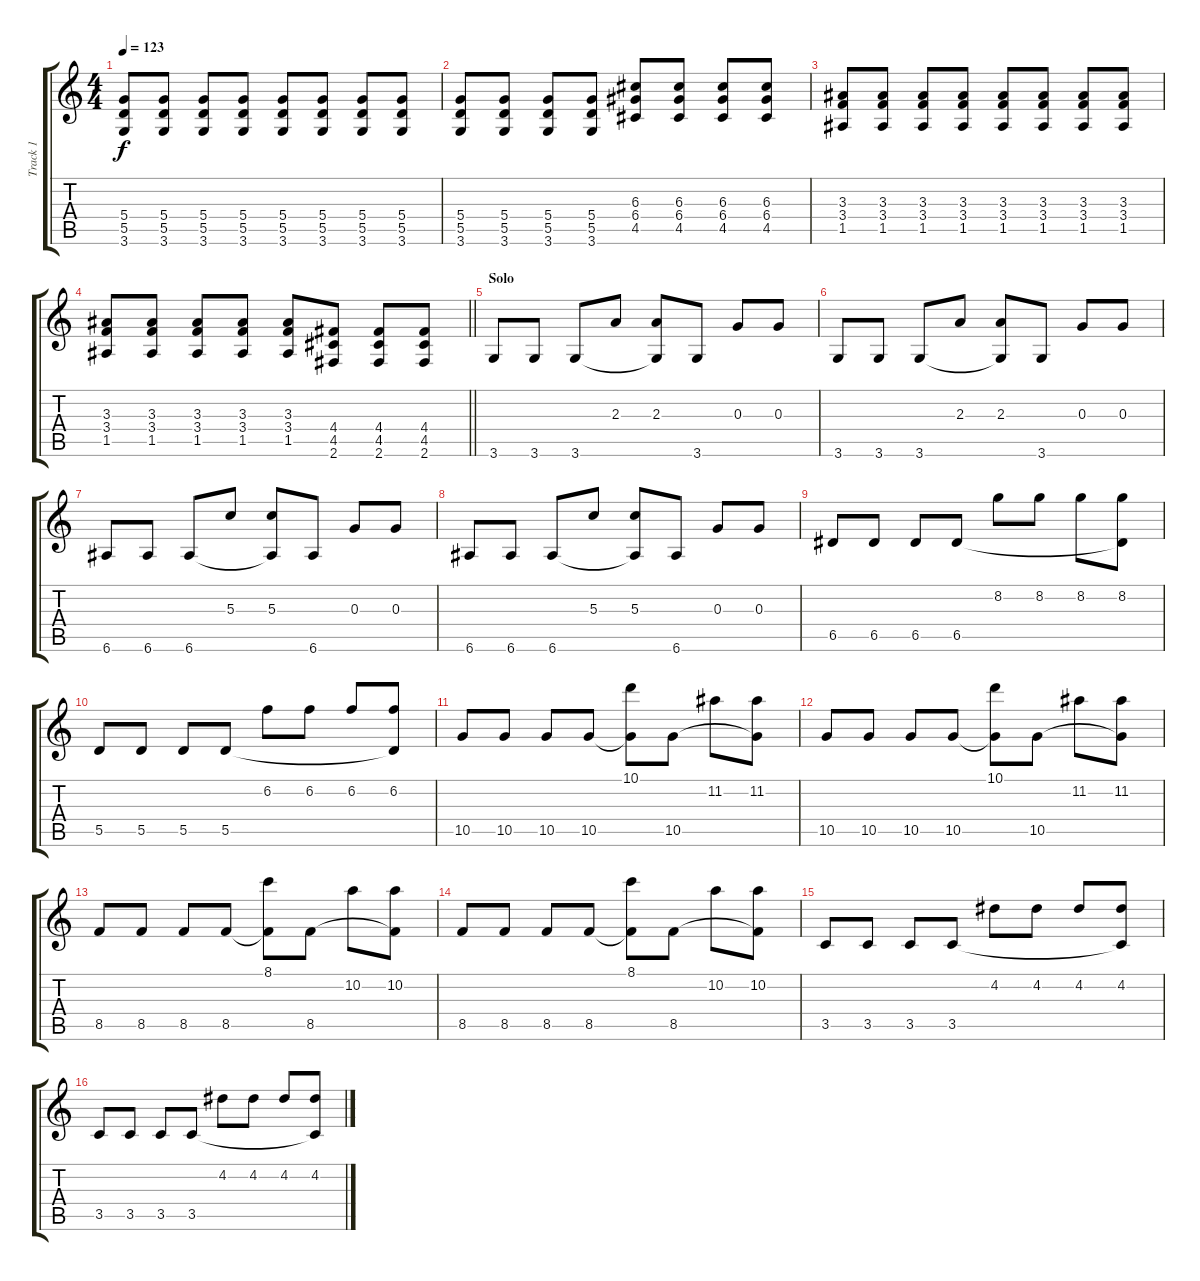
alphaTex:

\track ("Track 1" "Track 1") {instrument overdrivenguitar}
\staff {score tabs}
\tuning (E4 B3 G3 D3 A2 E2) {hide}
\ts (4 4)
\tempo 123
\clef g2
\ks c
(5.4 5.5 3.6).8{dy f} (5.4 5.5 3.6).8 (5.4 5.5 3.6).8 (5.4 5.5 3.6).8 (5.4 5.5 3.6).8 (5.4 5.5 3.6).8 (5.4 5.5 3.6).8 (5.4 5.5 3.6).8 |
(5.4 5.5 3.6).8 (5.4 5.5 3.6).8 (5.4 5.5 3.6).8 (5.4 5.5 3.6).8 (6.3 6.4 4.5).8 (6.3 6.4 4.5).8 (6.3 6.4 4.5).8 (6.3 6.4 4.5).8 |
(3.3 3.4 1.5).8 (3.3 3.4 1.5).8 (3.3 3.4 1.5).8 (3.3 3.4 1.5).8 (3.3 3.4 1.5).8 (3.3 3.4 1.5).8 (3.3 3.4 1.5).8 (3.3 3.4 1.5).8 |
\barLineRight lightlight
(3.3 3.4 1.5).8 (3.3 3.4 1.5).8 (3.3 3.4 1.5).8 (3.3 3.4 1.5).8 (3.3 3.4 1.5).8 (4.4 4.5 2.6).8 (4.4 4.5 2.6).8 (4.4 4.5 2.6).8 |
\section ("" "Solo")
3.6.8 3.6.8 3.6.8 2.3.8 (2.3 3.6{t}).8 3.6.8 0.3.8 0.3.8 |
3.6.8 3.6.8 3.6.8 2.3.8 (2.3 3.6{t}).8 3.6.8 0.3.8 0.3.8 |
6.6.8 6.6.8 6.6.8 5.3.8 (5.3 6.6{t}).8 6.6.8 0.3.8 0.3.8 |
6.6.8 6.6.8 6.6.8 5.3.8 (5.3 6.6{t}).8 6.6.8 0.3.8 0.3.8 |
6.5.8 6.5.8 6.5.8 6.5.8 8.2.8 8.2.8 8.2.8 (8.2 6.5{t}).8 |
5.5.8 5.5.8 5.5.8 5.5.8 6.2.8 6.2.8 6.2.8 (6.2 5.5{t}).8 |
10.5.8 10.5.8 10.5.8 10.5.8 (10.1 10.5{t}).8 10.5.8 11.2.8 (11.2 10.5{t}).8 |
10.5.8 10.5.8 10.5.8 10.5.8 (10.1 10.5{t}).8 10.5.8 11.2.8 (11.2 10.5{t}).8 |
8.5.8 8.5.8 8.5.8 8.5.8 (8.1 8.5{t}).8 8.5.8 10.2.8 (10.2 8.5{t}).8 |
8.5.8 8.5.8 8.5.8 8.5.8 (8.1 8.5{t}).8 8.5.8 10.2.8 (10.2 8.5{t}).8 |
3.5.8 3.5.8 3.5.8 3.5.8 4.2.8 4.2.8 4.2.8 (4.2 3.5{t}).8 |
3.5.8 3.5.8 3.5.8 3.5.8 4.2.8 4.2.8 4.2.8 (4.2 3.5{t}).8
